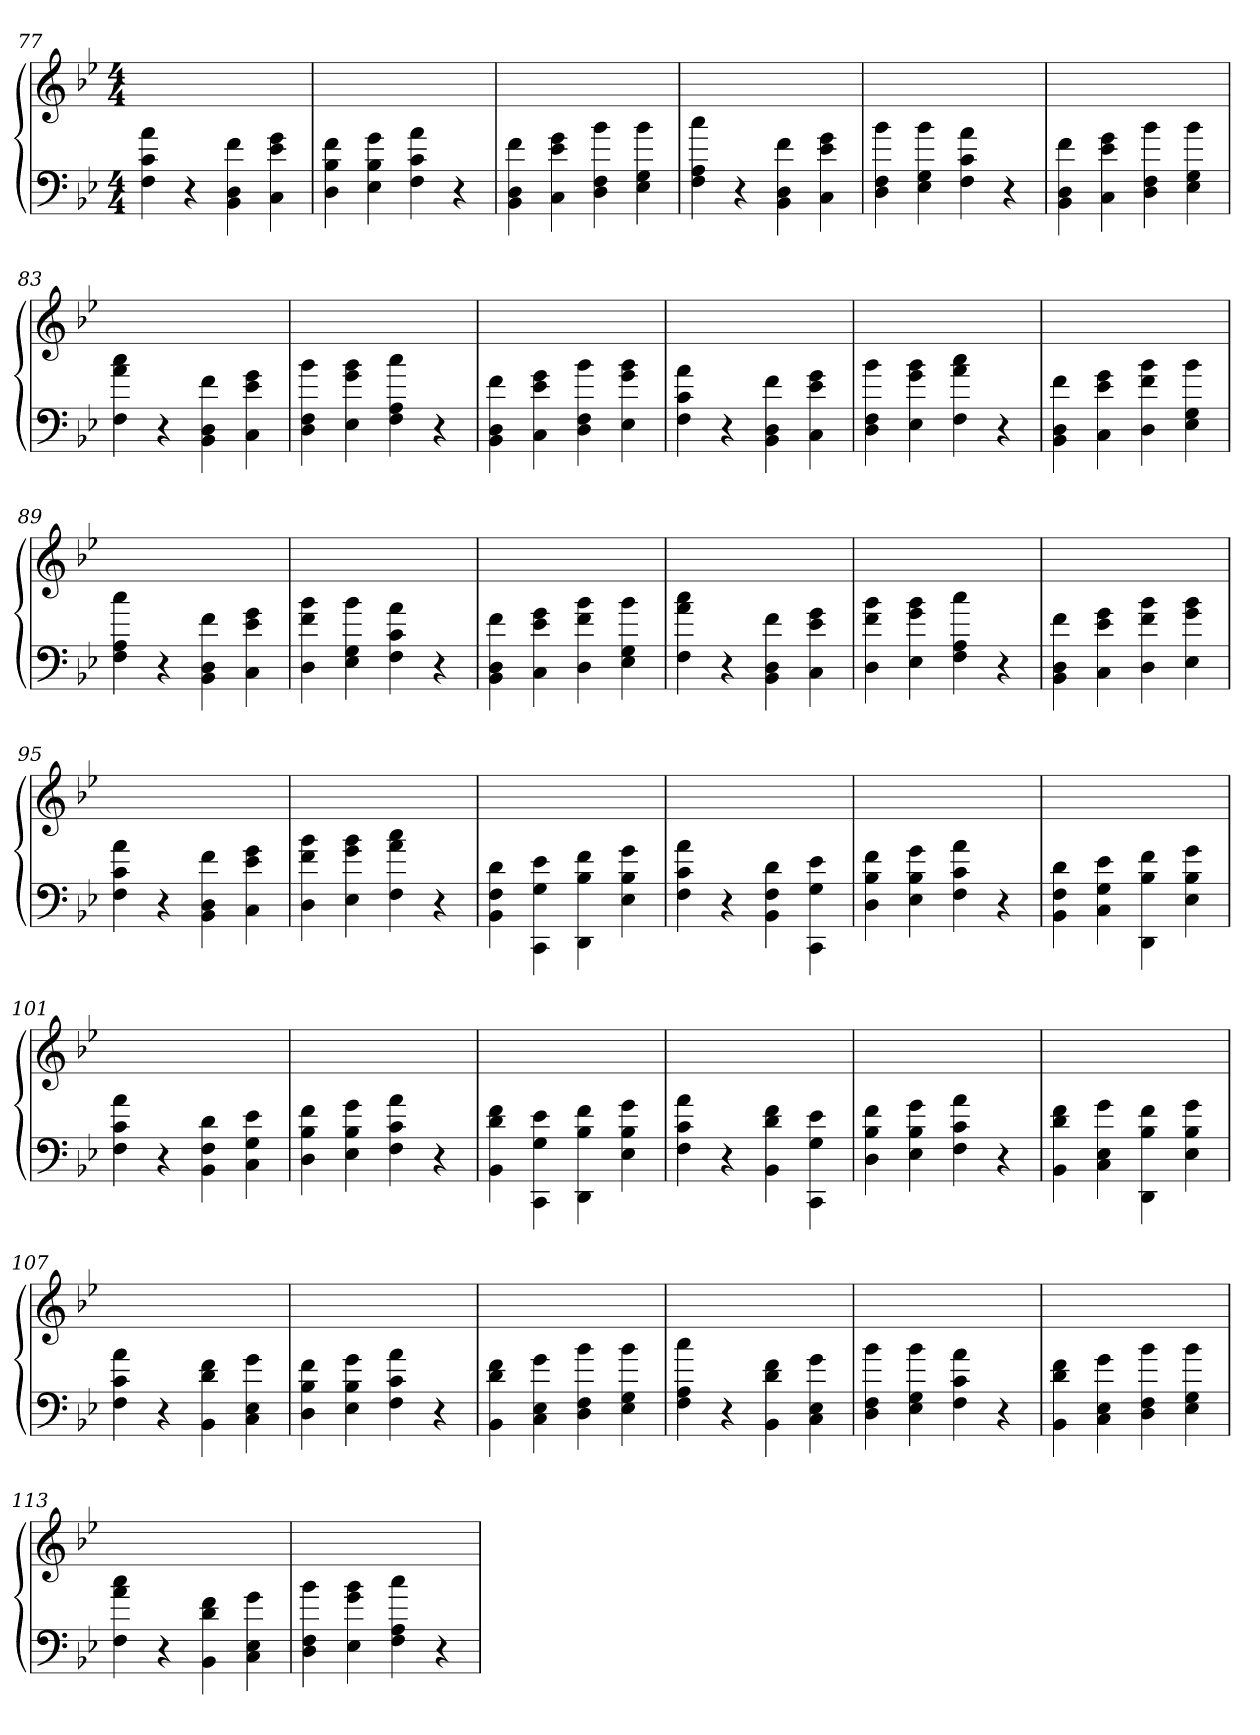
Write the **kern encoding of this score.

**kern	**kern
*part2	*part1
*staff2	*staff1
*clefF4	*clefG2
*k[b-e-]	*k[b-e-]
*B-:	*B-:
*M4/4	*M4/4
=77	=77
4F 4c 4a	1ryy
4r	.
4BB- 4D 4f	.
4C 4e- 4g	.
=78	=78
4D 4B- 4f	1ryy
4E- 4B- 4g	.
4F 4c 4a	.
4r	.
=79	=79
4BB- 4D 4f	1ryy
4C 4e- 4g	.
4D 4F 4b-	.
4E- 4G 4b-	.
=80	=80
4F 4A 4cc	1ryy
4r	.
4BB- 4D 4f	.
4C 4e- 4g	.
=81	=81
4D 4F 4b-	1ryy
4E- 4G 4b-	.
4F 4c 4a	.
4r	.
=82	=82
4BB- 4D 4f	1ryy
4C 4e- 4g	.
4D 4F 4b-	.
4E- 4G 4b-	.
=83	=83
4F 4a 4cc	1ryy
4r	.
4BB- 4D 4f	.
4C 4e- 4g	.
=84	=84
4D 4F 4b-	1ryy
4E- 4g 4b-	.
4F 4A 4cc	.
4r	.
=85	=85
4BB- 4D 4f	1ryy
4C 4e- 4g	.
4D 4F 4b-	.
4E- 4g 4b-	.
=86	=86
4F 4c 4a	1ryy
4r	.
4BB- 4D 4f	.
4C 4e- 4g	.
=87	=87
4D 4F 4b-	1ryy
4E- 4g 4b-	.
4F 4a 4cc	.
4r	.
=88	=88
4BB- 4D 4f	1ryy
4C 4e- 4g	.
4D 4f 4b-	.
4E- 4G 4b-	.
=89	=89
4F 4A 4cc	1ryy
4r	.
4BB- 4D 4f	.
4C 4e- 4g	.
=90	=90
4D 4f 4b-	1ryy
4E- 4G 4b-	.
4F 4c 4a	.
4r	.
=91	=91
4BB- 4D 4f	1ryy
4C 4e- 4g	.
4D 4f 4b-	.
4E- 4G 4b-	.
=92	=92
4F 4a 4cc	1ryy
4r	.
4BB- 4D 4f	.
4C 4e- 4g	.
=93	=93
4D 4f 4b-	1ryy
4E- 4g 4b-	.
4F 4A 4cc	.
4r	.
=94	=94
4BB- 4D 4f	1ryy
4C 4e- 4g	.
4D 4f 4b-	.
4E- 4g 4b-	.
=95	=95
4F 4c 4a	1ryy
4r	.
4BB- 4D 4f	.
4C 4e- 4g	.
=96	=96
4D 4f 4b-	1ryy
4E- 4g 4b-	.
4F 4a 4cc	.
4r	.
=97	=97
4BB- 4F 4d	1ryy
4CC 4G 4e-	.
4DD 4B- 4f	.
4E- 4B- 4g	.
=98	=98
4F 4c 4a	1ryy
4r	.
4BB- 4F 4d	.
4CC 4G 4e-	.
=99	=99
4D 4B- 4f	1ryy
4E- 4B- 4g	.
4F 4c 4a	.
4r	.
=100	=100
4BB- 4F 4d	1ryy
4C 4G 4e-	.
4DD 4B- 4f	.
4E- 4B- 4g	.
=101	=101
4F 4c 4a	1ryy
4r	.
4BB- 4F 4d	.
4C 4G 4e-	.
=102	=102
4D 4B- 4f	1ryy
4E- 4B- 4g	.
4F 4c 4a	.
4r	.
=103	=103
4BB- 4d 4f	1ryy
4CC 4G 4e-	.
4DD 4B- 4f	.
4E- 4B- 4g	.
=104	=104
4F 4c 4a	1ryy
4r	.
4BB- 4d 4f	.
4CC 4G 4e-	.
=105	=105
4D 4B- 4f	1ryy
4E- 4B- 4g	.
4F 4c 4a	.
4r	.
=106	=106
4BB- 4d 4f	1ryy
4C 4E- 4g	.
4DD 4B- 4f	.
4E- 4B- 4g	.
=107	=107
4F 4c 4a	1ryy
4r	.
4BB- 4d 4f	.
4C 4E- 4g	.
=108	=108
4D 4B- 4f	1ryy
4E- 4B- 4g	.
4F 4c 4a	.
4r	.
=109	=109
4BB- 4d 4f	1ryy
4C 4E- 4g	.
4D 4F 4b-	.
4E- 4G 4b-	.
=110	=110
4F 4A 4cc	1ryy
4r	.
4BB- 4d 4f	.
4C 4E- 4g	.
=111	=111
4D 4F 4b-	1ryy
4E- 4G 4b-	.
4F 4c 4a	.
4r	.
=112	=112
4BB- 4d 4f	1ryy
4C 4E- 4g	.
4D 4F 4b-	.
4E- 4G 4b-	.
=113	=113
4F 4a 4cc	1ryy
4r	.
4BB- 4d 4f	.
4C 4E- 4g	.
=114	=114
4D 4F 4b-	1ryy
4E- 4g 4b-	.
4F 4A 4cc	.
4r	.
=	=
*-	*-
